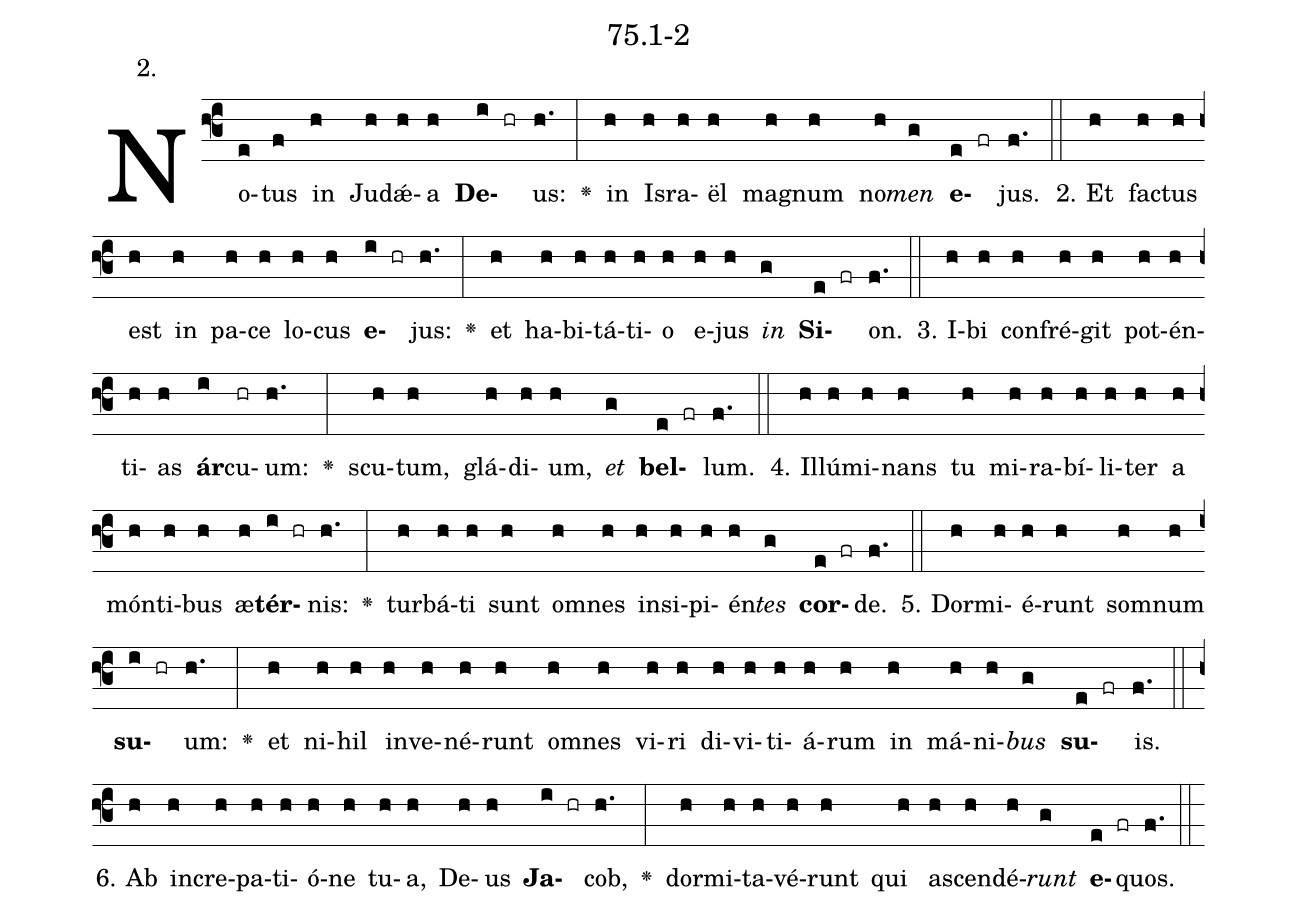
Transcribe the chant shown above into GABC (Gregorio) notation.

name: 75.1-2;
annotation: 2.;
%%
(f3)No(e)tus(f) in(h) Ju(h)dǽ(h)a(h) <b>De</b>(i hr)us:(h.) <v>\greheightstar</v>(:) in(h) Is(h)ra(h)ël(h) ma(h)gnum(h) no(h)<i>men</i>(g) <b>e</b>(e fr)jus.(f.) (::)
2. Et(h) fac(h)tus(h) est(h) in(h) pa(h)ce(h) lo(h)cus(h) <b>e</b>(i hr)jus:(h.) <v>\greheightstar</v>(:) et(h) ha(h)bi(h)tá(h)ti(h)o(h) e(h)jus(h) <i>in</i>(g) <b>Si</b>(e fr)on.(f.) (::)
3. I(h)bi(h) con(h)fré(h)git(h) pot(h)én(h)ti(h)as(h) <b>ár</b>(i)cu(hr)um:(h.) <v>\greheightstar</v>(:) scu(h)tum,(h) glá(h)di(h)um,(h) <i>et</i>(g) <b>bel</b>(e fr)lum.(f.) (::)
4. Il(h)lú(h)mi(h)nans(h) tu(h) mi(h)ra(h)bí(h)li(h)ter(h) a(h) món(h)ti(h)bus(h) æ(h)<b>tér</b>(i hr)nis:(h.) <v>\greheightstar</v>(:) tur(h)bá(h)ti(h) sunt(h) om(h)nes(h) in(h)si(h)pi(h)én(h)<i>tes</i>(g) <b>cor</b>(e fr)de.(f.) (::)
5. Dor(h)mi(h)é(h)runt(h) som(h)num(h) <b>su</b>(i hr)um:(h.) <v>\greheightstar</v>(:) et(h) ni(h)hil(h) in(h)ve(h)né(h)runt(h) om(h)nes(h) vi(h)ri(h) di(h)vi(h)ti(h)á(h)rum(h) in(h) má(h)ni(h)<i>bus</i>(g) <b>su</b>(e fr)is.(f.) (::)
6. Ab(h) in(h)cre(h)pa(h)ti(h)ó(h)ne(h) tu(h)a,(h) De(h)us(h) <b>Ja</b>(i hr)cob,(h.) <v>\greheightstar</v>(:) dor(h)mi(h)ta(h)vé(h)runt(h) qui(h) a(h)scen(h)dé(h)<i>runt</i>(g) <b>e</b>(e fr)quos.(f.) (::)
